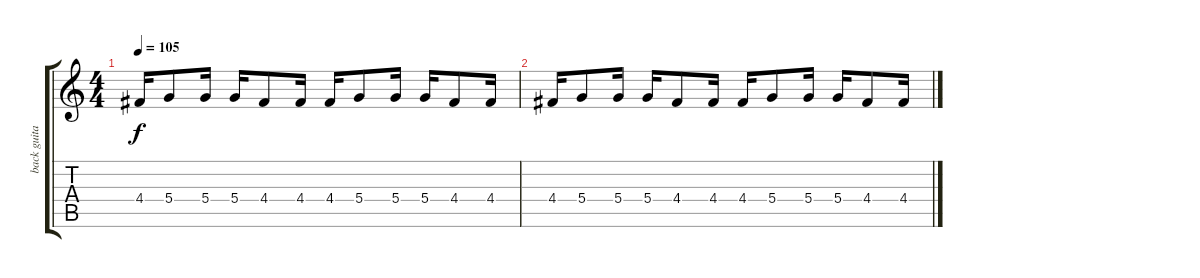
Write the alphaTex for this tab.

\track ("back guitar" "back guita") {instrument electricguitarjazz}
\staff {score tabs}
\tuning (E4 B3 G3 D3 A2 E2) {hide}
\ts (4 4)
\tempo 105
\clef g2
\ks c
4.4.16{dy f} 5.4.8 5.4.16 5.4.16 4.4.8 4.4.16 4.4.16 5.4.8 5.4.16 5.4.16 4.4.8 4.4.16 |
4.4.16 5.4.8 5.4.16 5.4.16 4.4.8 4.4.16 4.4.16 5.4.8 5.4.16 5.4.16 4.4.8 4.4.16
